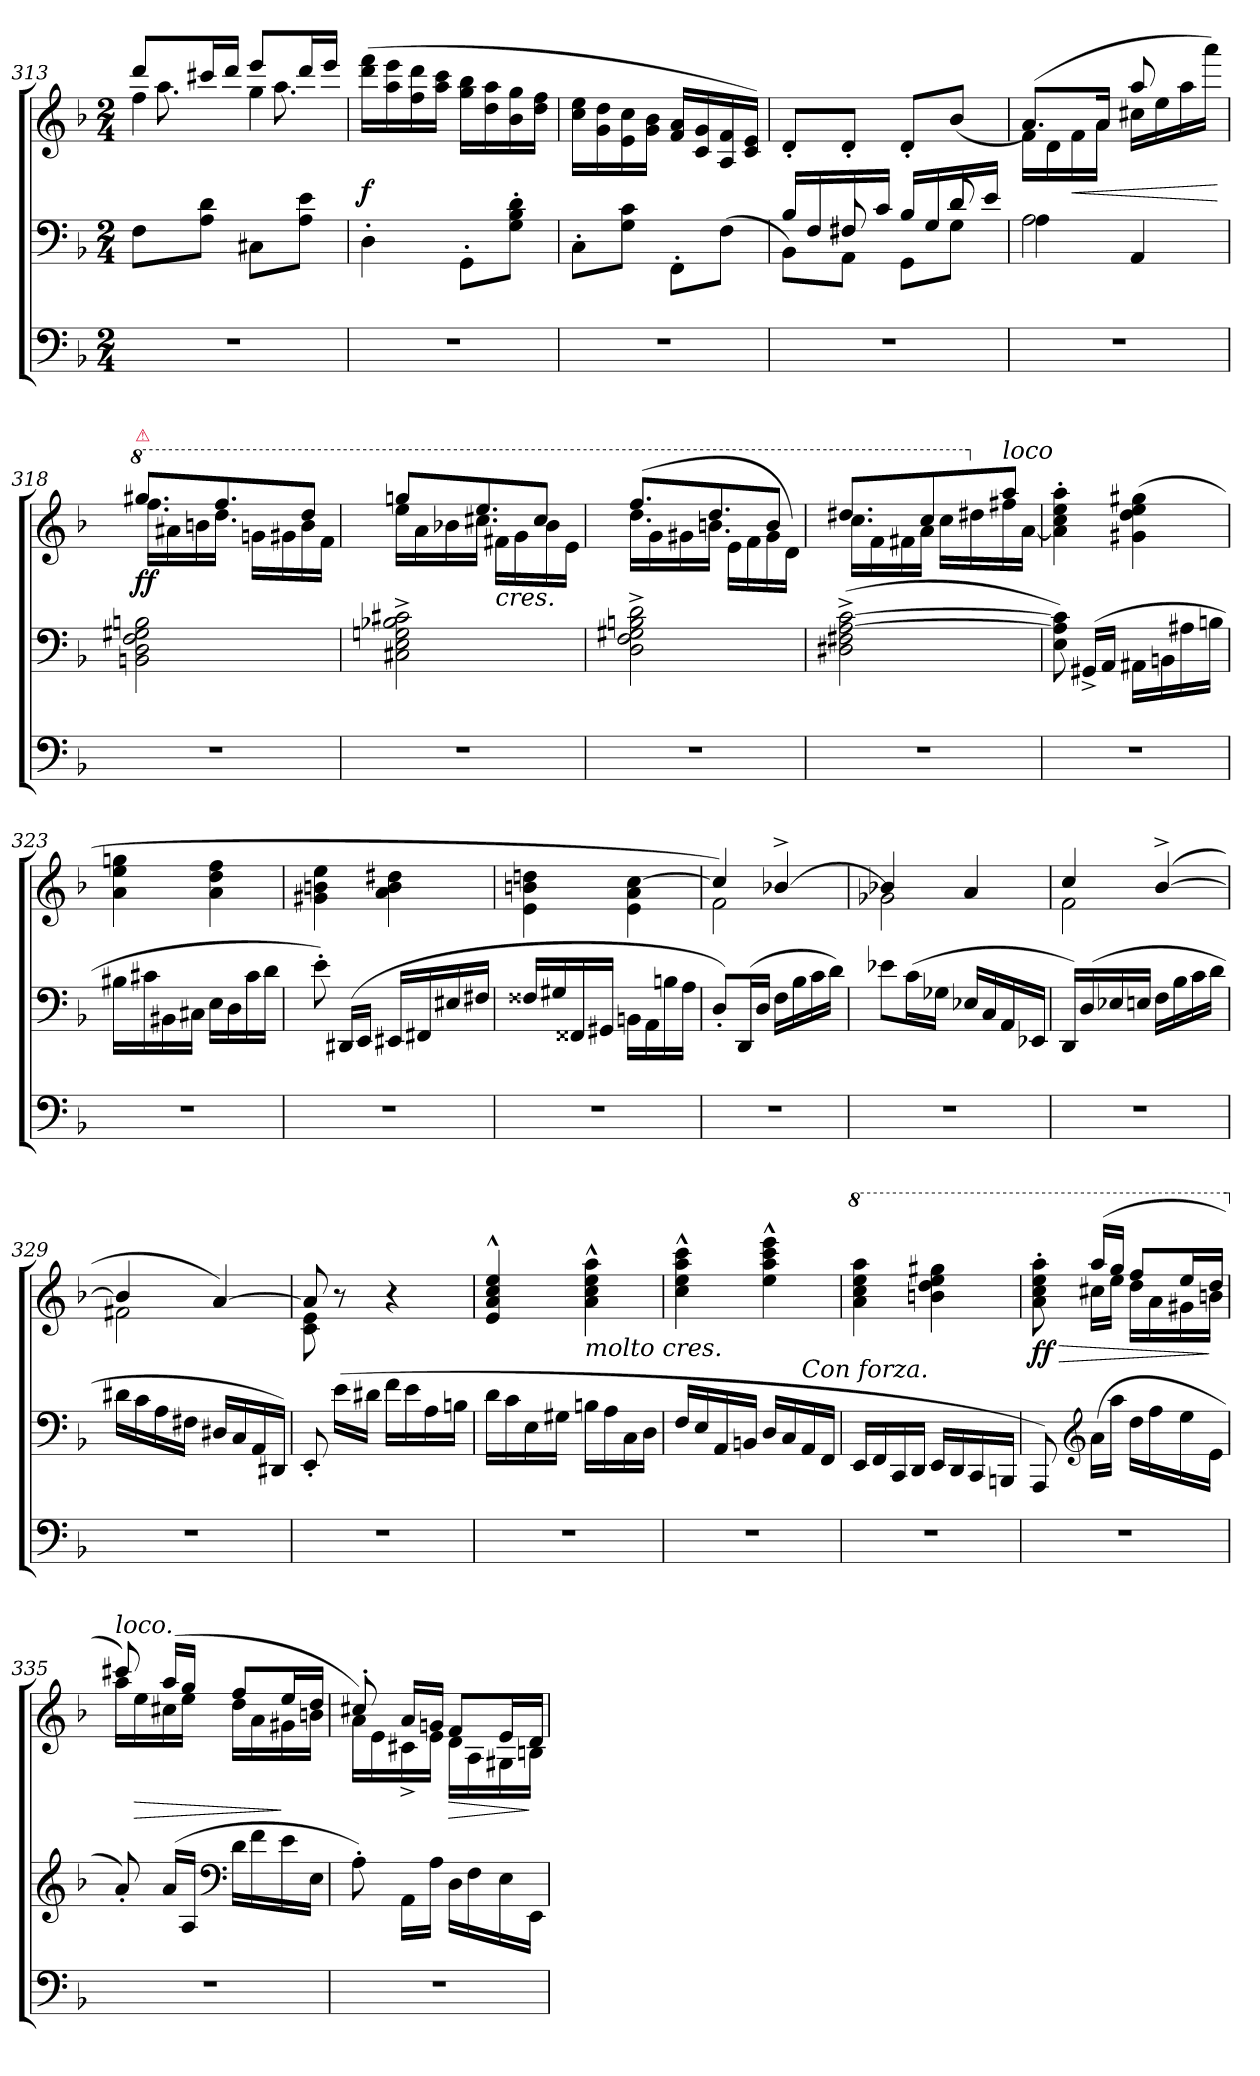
**kern	**kern	**kern	**dynam
*part3	*part2	*part1	*part1
*staff3	*staff2	*staff1	*staff1
*clefF4	*clefF4	*clefG2	*
*k[b-]	*k[b-]	*k[b-]	*
*M2/4	*M2/4	*M2/4	*
=313	=313	=313	=313
*	*	*^	*
*	*	*	*^	*
2r	8FL	8dddL	16ryy	4ff\	.
.	.	.	8.aa	.	.
.	8A 8dJ	16ccc#XL	.	.	.
.	.	16dddJJ	.	.	.
.	8C#XL	8eeeL	16ryy	4gg\	.
.	.	.	8.aa	.	.
.	8A 8eJ	16dddL	.	.	.
.	.	16eeeJJ	.	.	.
*	*	*v	*v	*v	*
=314	=314	=314	=314
!	!	!	!LO:DY:b
2r	4D'>	(>16ddd 16fffLL	f
.	.	16aa 16eee	.
.	.	16ff 16ddd	.
.	.	16aa 16cccJJ	.
.	8GG'>L	16gg 16bb-LL	.
.	.	16dd 16aa	.
.	8G'> 8B-'> 8d'>J	16b- 16gg	.
.	.	16dd 16ffJJ	.
=315	=315	=315	=315
2r	8C'>L	16cc\ 16ee\LL	.
.	.	16g\ 16dd\	.
.	8G 8cJ	16e\ 16cc\	.
.	.	16g\ 16b-\JJ	.
.	8FF'>\L	16f 16aLL	.
.	.	16c 16g	.
.	(8F\J	16A 16f	.
.	.	16c 16eJJ)	.
=316	=316	=316	=316
*	*^	*	*
*	*	*^	*	*
2r	16B-LL	8BB-L)	8ryy	8d'>L	.
.	16F	.	.	.	.
.	16F#X	8AAJ	8F#X	8d'>J	.
.	16cJJ	.	.	.	.
.	16B-LL	8GGL	8ryy	8d'>L	.
.	16G	.	.	.	.
.	16d	8GJ	8d	(>8b-J	.
.	16eJJ	.	.	.	.
*	*	*v	*v	*	*
=317	=317	=317	=317	=317
*	*	*	*^	*
2r	2A\	4A\	(8.aL)	16fLL	.
.	.	.	.	16d	.
!	!	!	!	!	!LO:HP:b
.	.	.	.	16f	<
.	.	.	16aJk	16aJJ	.
.	.	4AA/	8aa	16cc#XLL	.
.	.	.	.	16ee	.
.	.	.	8rgggyy	16aa	.
.	.	.	.	16aaaJJ)	.
*	*v	*v	*	*	*
*	*	*v	*v	*
.	.	.	[
=318	=318	=318	=318
*	*	*8va	*
*	*	*^	*
!	!	!LO:TX:a:color=crimson:t=⚠	!	!
!	!	!	!LO:N:vis=16.	!LO:DY:b
2r	2BBn 2D 2F 2G#X 2Bn	8.ggg#XL	16fffLL	ff
.	.	.	16aa#X	.
.	.	.	16bbn	.
!	!	!	!LO:N:vis=16.	!
.	.	8.fff	16dddJJ	.
.	.	.	16ggnLL	.
.	.	.	16gg#X	.
.	.	8dddJ	16bb	.
.	.	.	16ffJJ	.
=319	=319	=319	=319	=319
2r	2C#X^< 2E^< 2Gn^< 2B-X^< 2c#X^<	8gggnL	16eeeLL	.
.	.	.	16aa	.
.	.	16ryy	16bb-X	.
!	!	!	!LO:N:vis=16.	!
.	.	8.eee	16ccc#XJJ	.
!	!	!	!LO:TX:b:i:t=cres.	!
.	.	.	16ff#XLL	.
.	.	.	16gg	.
.	.	8ccc#J	16bb-	.
.	.	.	16eeJJ	.
=320	=320	=320	=320	=320
!	!	!	!LO:N:vis=16.	!
2r	2D^< 2F^< 2G#X^< 2Bn^< 2d^<	(8.fffL	16dddLL	.
.	.	.	16gg	.
.	.	.	16gg#X	.
!	!	!	!LO:N:vis=16.	!
.	.	8.ddd	16bbnJJ	.
.	.	.	16eeLL	.
.	.	.	16ff	.
.	.	8bbJ	16gg#	.
.	.	.	16ddJJ)	.
=321	=321	=321	=321	=321
!	!	!	!LO:N:vis=16.	!
2r	(<2D#X^< 2F#X^< [2A^< [2c^<	8.ddd#XL	16cccLL	.
.	.	.	16ff	.
.	.	.	16ff#X	.
.	.	8ccc	16aaJJ	.
.	.	.	16cccLL	.
.	.	16ryy	16ddd#X	.
*	*	*X8va	*	*
!	!	!LO:TX:a:i:t=loco	!	!
.	.	8aaJ	16ff#X	.
.	.	.	[16aJJ	.
*	*	*v	*v	*
=322	=322	=322	=322
2r	8E 8A] 8c])	4a]'> 4cc'> 4ee'> 4aa'>	.
.	(>16GG#X^</LL	.	.
.	16AA/JJ	.	.
.	16AA#XLL	(>4g#X 4dd 4ee 4gg#X	.
.	16BBn	.	.
.	16A#X	.	.
.	16BnJJ	.	.
=323	=323	=323	=323
2r	16B#XLL	4a 4ee 4ggn	.
.	16c#X	.	.
.	16BB#X	.	.
.	16C#XJJ	.	.
.	16ELL	4a 4dd 4ff	.
.	16D	.	.
.	16c#	.	.
.	16dJJ	.	.
=324	=324	=324	=324
2r	8e'>)	4g#X 4bn 4ee	.
.	(>16DD#XLL	.	.
.	16EEJJ	.	.
.	16EE#XLL	4a 4b 4dd#X	.
.	16FF#X	.	.
.	16E#X	.	.
.	16F#XJJ	.	.
=325	=325	=325	=325
2r	16F##XLL	4e\ 4bn\ 4ddn\	.
.	16G#X	.	.
.	16FF##X	.	.
.	16GG#XJJ	.	.
.	16BBn\LL	4e\ 4a\ [4cc\	.
.	16AA\	.	.
.	16Bn\	.	.
.	16A\JJ	.	.
=326	=326	=326	=326
*	*	*^	*
2r	8D'>L)	4cc])	2f	.
.	(16DDL	.	.	.
.	16DJJ	.	.	.
.	16FLL	[4b-X^	.	.
.	16B-	.	.	.
.	16c	.	.	.
.	16dJJ)	.	.	.
=327	=327	=327	=327	=327
2r	8e-XL	4b-X]	2g-X	.
.	(16cL	.	.	.
.	16G-XJJ	.	.	.
.	16E-X/LL	4a	.	.
.	16C/	.	.	.
.	16AA/	.	.	.
.	16EE-X/JJ	.	.	.
=328	=328	=328	=328	=328
2r	16DD/LL)	4cc	2f	.
.	(>16D/	.	.	.
.	16E-X/	.	.	.
.	16En/JJ	.	.	.
.	16FLL	([4b-^	.	.
.	16B-	.	.	.
.	16c	.	.	.
.	16dJJ	.	.	.
=329	=329	=329	=329	=329
2r	16d#XLL	4b-]	2f#X	.
.	16c	.	.	.
.	16A	.	.	.
.	16F#XJJ	.	.	.
.	16D#X/LL	[4a)	.	.
.	16C/	.	.	.
.	16AA/	.	.	.
.	16DD#X/JJ)	.	.	.
=330	=330	=330	=330	=330
2r	8EE'<	8a]	8c 8e	.
.	(>16eLL	8r	8rcyy	.
.	16d#XJJ	.	.	.
.	16fLL	4r	4rAyy	.
.	16e	.	.	.
.	16A	.	.	.
.	16BnJJ	.	.	.
*	*	*v	*v	*
=331	=331	=331	=331
2r	16dLL	4e^^>/ 4a^^>/ 4cc^^>/ 4ee^^>/	.
.	16c	.	.
.	16E	.	.
.	16G#XJJ	.	.
!	!	!LO:TX:b:i:t=molto cres.	!
.	16BnLL	4a^^> 4cc^^> 4ee^^> 4aa^^>	.
.	16A	.	.
.	16C	.	.
.	16DJJ	.	.
=332	=332	=332	=332
2r	16FLL	4cc^^> 4ee^^> 4aa^^> 4ccc^^>	.
.	16E	.	.
.	16AA	.	.
.	16BBnJJ	.	.
.	16DLL	4ee^^> 4aa^^> 4ccc^^> 4eee^^>	.
.	16C	.	.
!	!LO:TX:a:i:t=Con forza.	!	!
.	16AA	.	.
.	16FFJJ	.	.
=333	=333	=333	=333
*	*	*8va	*
2r	16EELL	4aa 4ccc 4eee 4aaa	.
.	16FF	.	.
.	16CC	.	.
.	16DDJJ	.	.
.	16EELL	4bbn 4ddd 4eee 4ggg#X	.
.	16DD	.	.
.	16CC	.	.
.	16BBBnJJ	.	.
=334	=334	=334	=334
*	*	*^	*
!	!	!	!	!LO:HP:b
!	!	!	!	!LO:DY:n=1:b
2r	8AAA)	8rgggyy	8aa'> 8ccc'> 8eee'> 8aaa'>	> ff
*	*clefG2	*	*	*
.	(>16aLL	(16aaaLL	16ccc#XLL	.
.	16aaJJ	16gggJJ	16eeeJJ	.
.	16ddLL	8fffL	16dddLL	.
.	16ff	.	16aa	.
.	16ee	16eeeL	16gg#X	.
.	16eJJ	16dddJJ	16bbnJJ	]
=335	=335	=335	=335	=335
*	*	*X8va	*	*
!	!	!LO:TX:a:i:t=loco.	!	!
2r	8a'</)	8ccc#X)	16aaLL	.
!	!	!	!	!LO:HP:b
.	.	.	16ee	>
.	(16aLL	(16aaLL	16cc#X	.
.	16AJJ	16ggJJ	16eeJJ	.
*	*clefF4	*	*	*
.	16dLL	8ffL	16ddLL	.
.	16f	.	16a	.
.	16e	16eeL	16g#X	]
.	16EJJ	16ddJJ	16bnJJ	.
=336	=336	=336	=336	=336
2r	8A'>)	8cc#X'>)	16aLL	.
.	.	.	16e	.
.	16AALL	16aLL	16c#X^<	.
.	16AJJ	16gnJJ	16eJJ	.
!	!	!	!	!LO:HP:b
.	16D\LL	8fL	16dLL	>
.	16F\	.	16A	.
.	16E\	16eL	16G#X	.
.	16EE\JJ	16dJJ	16BnJJ	]
*	*	*v	*v	*
=	=	=	=
*-	*-	*-	*-
